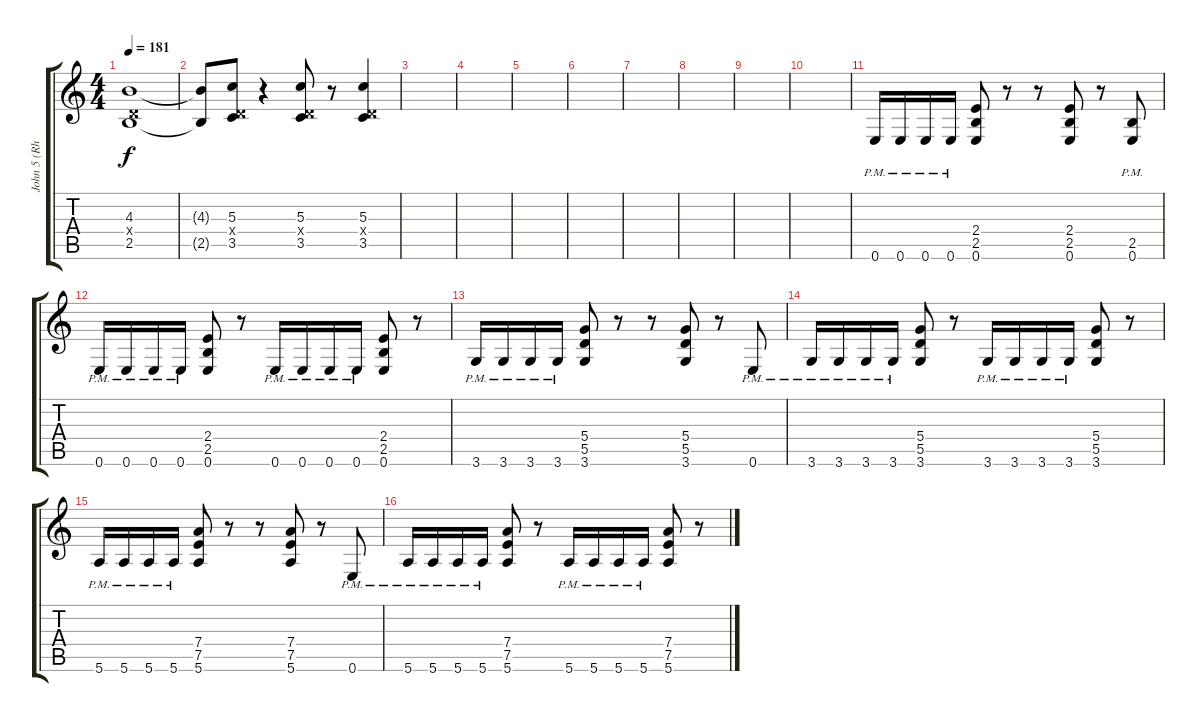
\track ("John 5 (Rhythm 1)" "John 5 (Rh") {instrument overdrivenguitar}
\staff {score tabs}
\tuning (E4 B3 G3 D3 A2 E2) {hide}
\ts (4 4)
\tempo 181
\clef g2
\ks c
(4.3 0.4{x} 2.5).1{dy f} |
(4.3{t} 2.5{t}).8 (5.3 0.4{x} 3.5).8 r.4 (5.3 0.4{x} 3.5).8 r.8 (5.3 0.4{x} 3.5).4 |
|
|
|
|
|
|
|
|
0.6{pm}.16{volume 10 instrument distortionguitar} 0.6{pm}.16 0.6{pm}.16 0.6{pm}.16 (2.4 2.5 0.6).8 r.8 r.8 (2.4 2.5 0.6).8 r.8 (2.5{pm} 0.6{pm}).8 |
0.6{pm}.16 0.6{pm}.16 0.6{pm}.16 0.6{pm}.16 (2.4 2.5 0.6).8 r.8 0.6{pm}.16 0.6{pm}.16 0.6{pm}.16 0.6{pm}.16 (2.4 2.5 0.6).8 r.8 |
3.6{pm}.16 3.6{pm}.16 3.6{pm}.16 3.6{pm}.16 (5.4 5.5 3.6).8 r.8 r.8 (5.4 5.5 3.6).8 r.8 0.6{pm}.8 |
3.6{pm}.16 3.6{pm}.16 3.6{pm}.16 3.6{pm}.16 (5.4 5.5 3.6).8 r.8 3.6{pm}.16 3.6{pm}.16 3.6{pm}.16 3.6{pm}.16 (5.4 5.5 3.6).8 r.8 |
5.6{pm}.16 5.6{pm}.16 5.6{pm}.16 5.6{pm}.16 (7.4 7.5 5.6).8 r.8 r.8 (7.4 7.5 5.6).8 r.8 0.6{pm}.8 |
5.6{pm}.16 5.6{pm}.16 5.6{pm}.16 5.6{pm}.16 (7.4 7.5 5.6).8 r.8 5.6{pm}.16 5.6{pm}.16 5.6{pm}.16 5.6{pm}.16 (7.4 7.5 5.6).8 r.8
